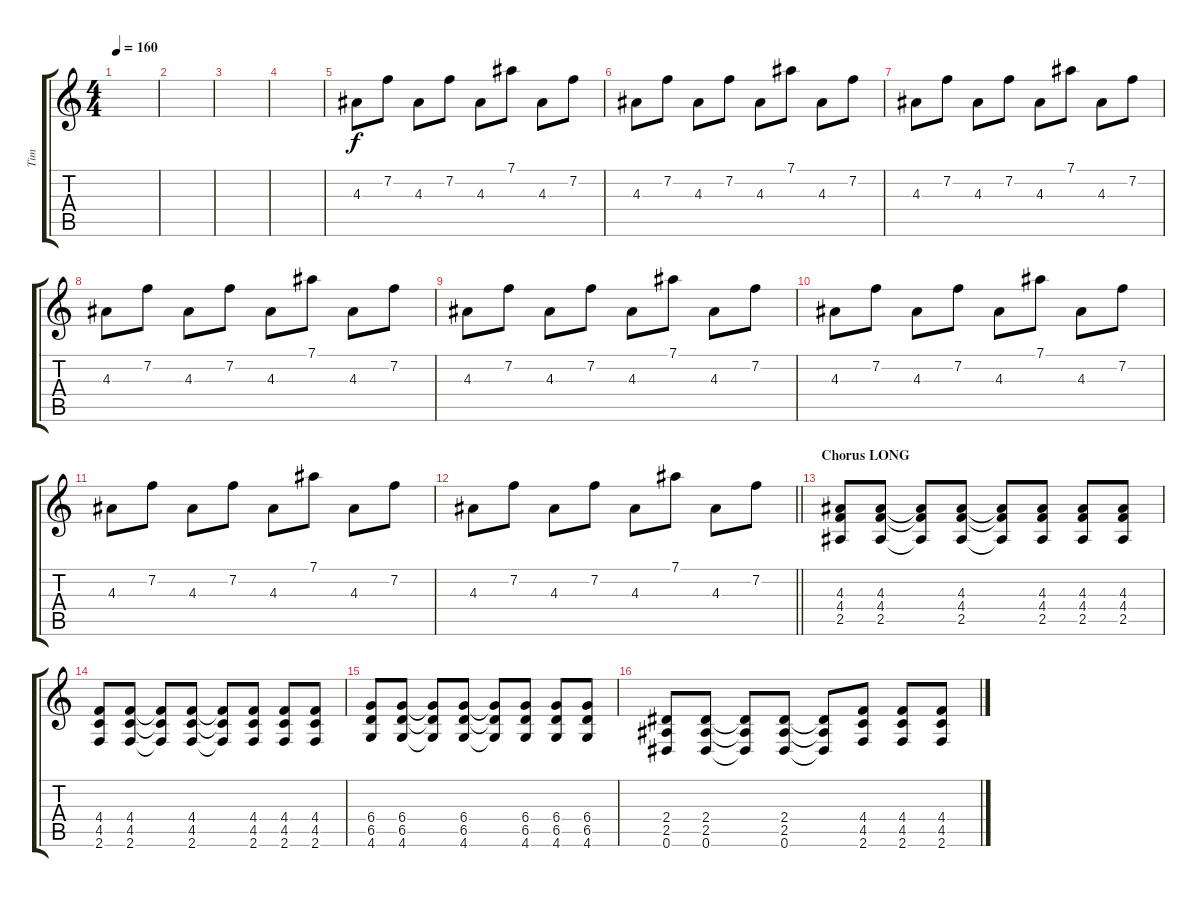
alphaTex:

\track ("Tim" "Tim") {instrument distortionguitar}
\staff {score tabs}
\tuning (Eb4 Bb3 Gb3 Db3 Ab2 Eb2) {hide}
\ts (4 4)
\tempo 160
\clef g2
\ks c
|
|
|
|
4.3.8 7.2.8 4.3.8 7.2.8 4.3.8 7.1.8 4.3.8 7.2.8 |
4.3.8 7.2.8 4.3.8 7.2.8 4.3.8 7.1.8 4.3.8 7.2.8 |
4.3.8 7.2.8 4.3.8 7.2.8 4.3.8 7.1.8 4.3.8 7.2.8 |
4.3.8 7.2.8 4.3.8 7.2.8 4.3.8 7.1.8 4.3.8 7.2.8 |
4.3.8 7.2.8 4.3.8 7.2.8 4.3.8 7.1.8 4.3.8 7.2.8 |
4.3.8 7.2.8 4.3.8 7.2.8 4.3.8 7.1.8 4.3.8 7.2.8 |
4.3.8 7.2.8 4.3.8 7.2.8 4.3.8 7.1.8 4.3.8 7.2.8 |
\barLineRight lightlight
4.3.8 7.2.8 4.3.8 7.2.8 4.3.8 7.1.8 4.3.8 7.2.8 |
\section ("" "Chorus LONG")
(4.3 4.4 2.5).8 (4.3 4.4 2.5).8 (4.3{t} 4.4{t} 2.5{t}).8 (4.3 4.4 2.5).8 (4.3{t} 4.4{t} 2.5{t}).8 (4.3 4.4 2.5).8 (4.3 4.4 2.5).8 (4.3 4.4 2.5).8 |
(4.4 4.5 2.6).8 (4.4 4.5 2.6).8 (4.4{t} 4.5{t} 2.6{t}).8 (4.4 4.5 2.6).8 (4.4{t} 4.5{t} 2.6{t}).8 (4.4 4.5 2.6).8 (4.4 4.5 2.6).8 (4.4 4.5 2.6).8 |
(6.4 6.5 4.6).8 (6.4 6.5 4.6).8 (6.4{t} 6.5{t} 4.6{t}).8 (6.4 6.5 4.6).8 (6.4{t} 6.5{t} 4.6{t}).8 (6.4 6.5 4.6).8 (6.4 6.5 4.6).8 (6.4 6.5 4.6).8 |
(2.4 2.5 0.6).8 (2.4 2.5 0.6).8 (2.4{t} 2.5{t} 0.6{t}).8 (2.4 2.5 0.6).8 (2.4{t} 2.5{t} 0.6{t}).8 (4.4 4.5 2.6).8 (4.4 4.5 2.6).8 (4.4 4.5 2.6).8
